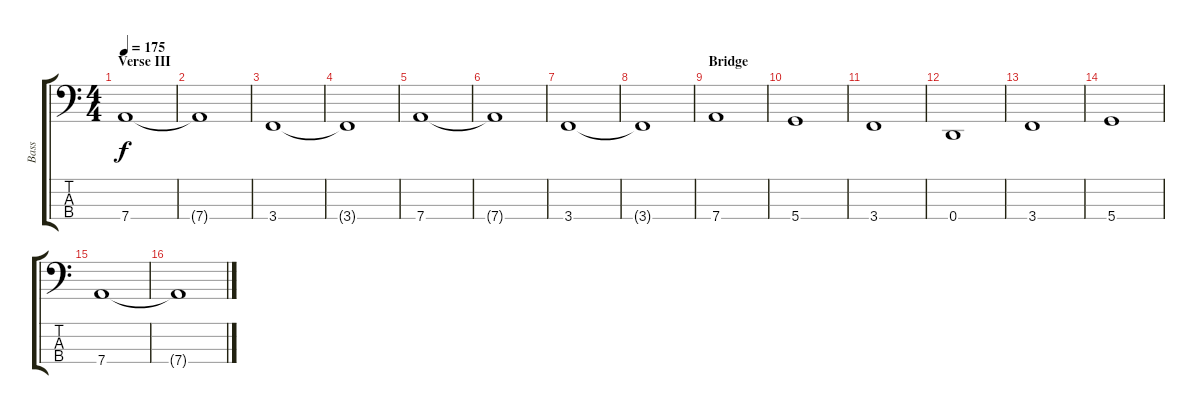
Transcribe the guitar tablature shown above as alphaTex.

\track ("Bass" "Bass") {instrument electricbassfinger}
\staff {score tabs}
\tuning (G2 D2 A1 D1) {hide}
\ts (4 4)
\section ("" "Verse III")
\tempo 175
\clef f4
\ks c
7.4.1{dy f} |
7.4{t}.1 |
3.4.1 |
3.4{t}.1 |
7.4.1 |
7.4{t}.1 |
3.4.1 |
3.4{t}.1 |
\section ("" "Bridge")
7.4.1 |
5.4.1 |
3.4.1 |
0.4.1 |
3.4.1 |
5.4.1 |
7.4.1 |
7.4{t}.1
